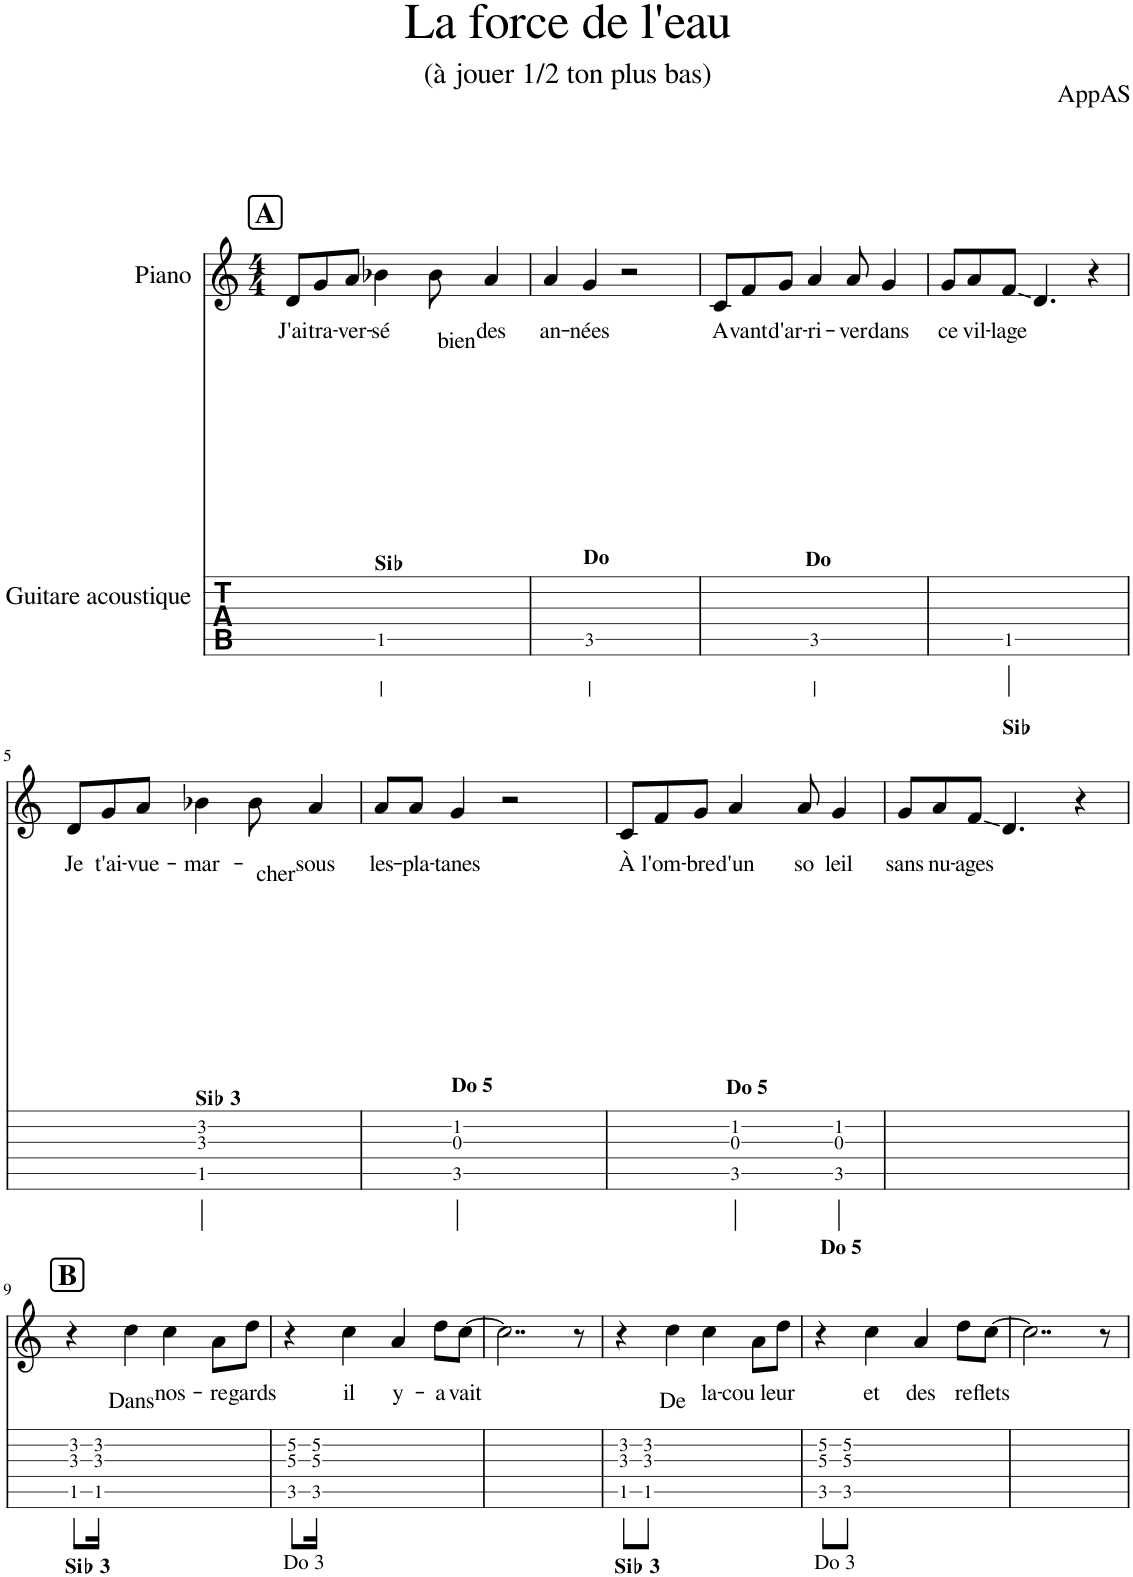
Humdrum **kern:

**kern	**kern	**text
*part2	*part1	*part1
*staff2	*staff1	*staff1
*I"Guitare acoustique	*I"Piano	*
*	*I'Pno	*
*stria6	*	*
*	*clefG2	*
*k[]	*k[]	*
*M4/4	*M4/4	*
!!LO:REH:place=s1:a:B:cj:fs=14:t=A
=1	=1	=1
*^	*	*
!	!	!	!LO:LY:b
8r	4.ryy	8d/L	J'ai
!	!	!	!LO:LY:b
8r	.	8g/	tra-
!	!	!	!LO:LY:b
8r	.	8a/J	-ver-
!	!	!LO:TX:b:B:t=Si♭	!
!	!	!	!LO:LY:b
64r	2AA#\	4b-X\	-sé
64r	.	.	.
32r	.	.	.
16r	.	.	.
8r	.	.	.
!	!	!	!LO:LY:b
8r	.	8b-\	bien
!	!	!	!LO:LY:b
4r	.	4a/	des
.	8r	.	.
=2	=2	=2	=2
!	!	!	!LO:LY:b
4r	4r	4a/	an-
!	!	!LO:TX:b:B:t=Do	!
!	!	!	!LO:LY:b
4r	2C\	4g/	-nées
4r	.	2r	.
4r	4r	.	.
=3	=3	=3	=3
!	!	!	!LO:LY:b
8r	4r	8c/L	A
!	!	!	!LO:LY:b
8r	.	8f/	vant
!	!	!	!LO:LY:b
8r	8r	8g/J	d'ar-
!	!	!LO:TX:b:B:t=Do	!
!	!	!	!LO:LY:b
4r	2C\	4a/	-ri-
!	!	!	!LO:LY:b
8r	.	8a/	-ver
!	!	!	!LO:LY:b
4r	.	4g/	dans
.	8r	.	.
=4	=4	=4	=4
!	!	!	!LO:LY:b
4r	4r	8g/L	-ce
!	!	!	!LO:LY:b
.	.	8a/	vil-
!LO:TX:b:B:t=Si♭	!	!	!
!	!	!	!LO:LY:b
4r	4AA#\	8f/J	-lage
.	.	4.d/	.
4r	2r	.	.
4r	.	4r	.
!!LO:LB:g=z
=5	=5	=5	=5
!	!	!	!LO:LY:b
4r	4r	8d/L	Je
!	!	!	!LO:LY:b
.	.	8g/	t'ai-
!	!	!	!LO:LY:b
64r	8r	8a/J	-vue-
64r	.	.	.
32r	.	.	.
16r	.	.	.
!	!	!LO:TX:b:B:t=Si♭ 3	!
!	!	!	!LO:LY:b
8r	4AA#\ 4A#\ 4d\	4b-X\	-mar-
8r	.	.	.
!	!	!	!LO:LY:b
8r	8r	8b-\	-cher
!	!	!	!LO:LY:b
4r	4r	4a/	sous
=6	=6	=6	=6
!	!	!	!LO:LY:b
4r	4r	8a/L	les-
!	!	!	!LO:LY:b
.	.	8a/J	pla-
!	!	!LO:TX:b:B:t=Do 5	!
!	!	!	!LO:LY:b
4r	4C\ 4G\ 4c\	4g/	-tanes
4r	2r	2r	.
4r	.	.	.
=7	=7	=7	=7
!	!	!	!LO:LY:b
4r	4r	8c/L	À
!	!	!	!LO:LY:b
.	.	8f/	l'om-
!	!	!	!LO:LY:b
8r	8r	8g/J	bre
!	!	!LO:TX:b:B:t=Do 5	!
!	!	!	!LO:LY:b
8r	4C\ 4G\ 4c\	4a/	d'un
8r	.	.	.
!	!	!	!LO:LY:b
8r	8r	8a/	-so
!LO:TX:b:B:t=Do 5	!	!	!
!	!	!	!LO:LY:b
4r	4C\ 4G\ 4c\	4g/	leil
=8	=8	=8	=8
!	!	!	!LO:LY:b
2r	1r	8g/L	-sans
!	!	!	!LO:LY:b
.	.	8a/	nu-
!	!	!	!LO:LY:b
.	.	8f/J	-ages
.	.	4.d/	.
4r	.	.	.
4r	.	4r	.
!!LO:LB:g=z
!!LO:REH:place=s1:a:B:cj:fs=14:t=B
=9	=9	=9	=9
!LO:TX:b:B:t=Si♭ 3	!	!	!
4r	8AA#\ 8A#\ 8d\L	4r	.
.	16AA#\ 16A#\ 16d\Jk	.	.
.	16r	.	.
!	!	!	!LO:LY:b
4r	4r	4dd\	Dans
!	!	!	!LO:LY:b
8r	4r	4cc\	nos-
8r	.	.	.
!	!	!	!LO:LY:b
8r	8r	8a\L	re
!	!	!	!LO:LY:b
8r	8r	8dd\J	gards
=10	=10	=10	=10
!LO:TX:b:t=Do 3	!	!	!
8r	8C\ 8c\ 8e\L	4r	.
8r	16C\ 16c\ 16e\Jk	.	.
.	16r	.	.
!	!	!	!LO:LY:b
8r	8r	4cc\	il
8r	8r	.	.
!	!	!	!LO:LY:b
8r	2r	4a/	y-
4r	.	.	.
!	!	!	!LO:LY:b
.	.	8dd\L	a
!	!	!	!LO:LY:b
8r	.	[8cc\J	vait
*v	*v	*	*
=11	=11	=11
1r	2..cc\]	.
.	8r	.
=12	=12	=12
*^	*	*
!LO:TX:b:B:t=Si♭ 3	!	!	!
4r	8AA#\ 8A#\ 8d\L	4r	.
.	8AA#\ 8A#\ 8d\J	.	.
!	!	!	!LO:LY:b
4r	4r	4dd\	De
!	!	!	!LO:LY:b
8r	4r	4cc\	la-
8r	.	.	.
!	!	!	!LO:LY:b
8r	8r	8a\L	cou leur
8r	8r	8dd\J	.
=13	=13	=13	=13
!LO:TX:b:t=Do 3	!	!	!
8r	8C\ 8c\ 8e\L	4r	.
8r	8C\ 8c\ 8e\J	.	.
!	!	!	!LO:LY:b
8r	8r	4cc\	et
8r	8r	.	.
!	!	!	!LO:LY:b
8r	2r	4a/	des
4r	.	.	.
!	!	!	!LO:LY:b
.	.	8dd\L	re
!	!	!	!LO:LY:b
8r	.	[8cc\J	flets
*v	*v	*	*
=14	=14	=14
1r	2..cc\]	.
.	8r	.
=	=	=
*-	*-	*-
